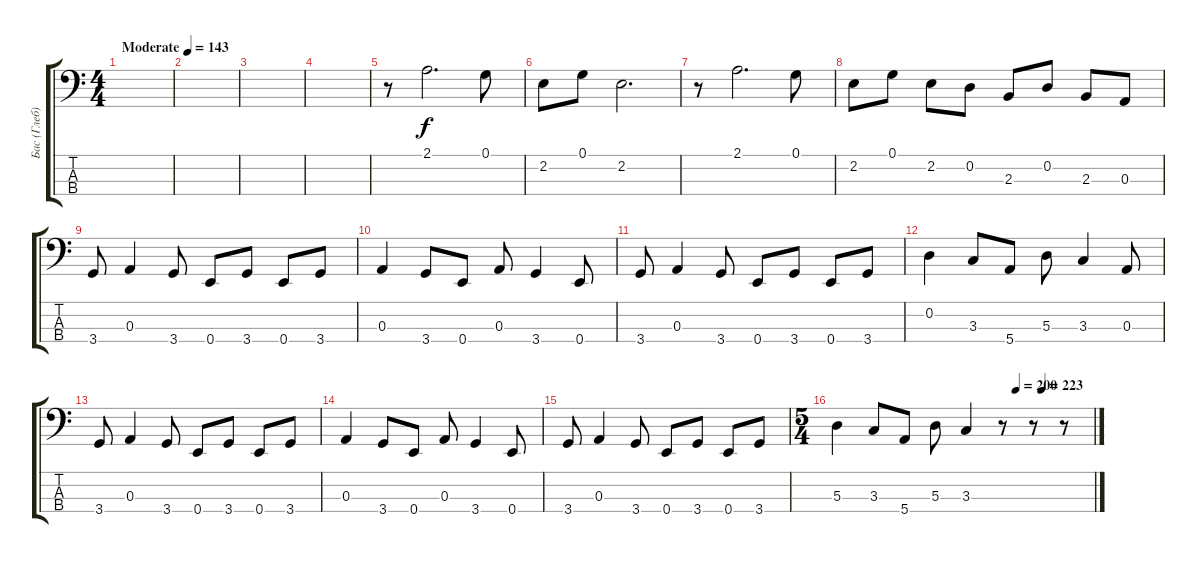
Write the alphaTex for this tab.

\track ("Бас (Глеб)" "Бас (Глеб)") {instrument electricbasspick}
\staff {score tabs}
\tuning (G2 D2 A1 E1) {hide}
\ts (4 4)
\tempo (143 "Moderate")
\clef f4
\ks c
|
|
|
|
r.8 2.1.2{d} 0.1.8 |
2.2.8 0.1.8 2.2.2{d} |
r.8 2.1.2{d} 0.1.8 |
2.2.8 0.1.8 2.2.8 0.2.8 2.3.8 0.2.8 2.3.8 0.3.8 |
3.4.8 0.3.4 3.4.8 0.4.8 3.4.8 0.4.8 3.4.8 |
0.3.4 3.4.8 0.4.8 0.3.8 3.4.4 0.4.8 |
3.4.8 0.3.4 3.4.8 0.4.8 3.4.8 0.4.8 3.4.8 |
0.2.4 3.3.8 5.4.8 5.3.8 3.3.4 0.3.8 |
3.4.8 0.3.4 3.4.8 0.4.8 3.4.8 0.4.8 3.4.8 |
0.3.4 3.4.8 0.4.8 0.3.8 3.4.4 0.4.8 |
3.4.8 0.3.4 3.4.8 0.4.8 3.4.8 0.4.8 3.4.8 |
\ts (5 4)
\tempo (200 0.7)
\tempo (223 0.8)
5.3.4 3.3.8 5.4.8 5.3.8 3.3.4 r.8 r.8 r.8
